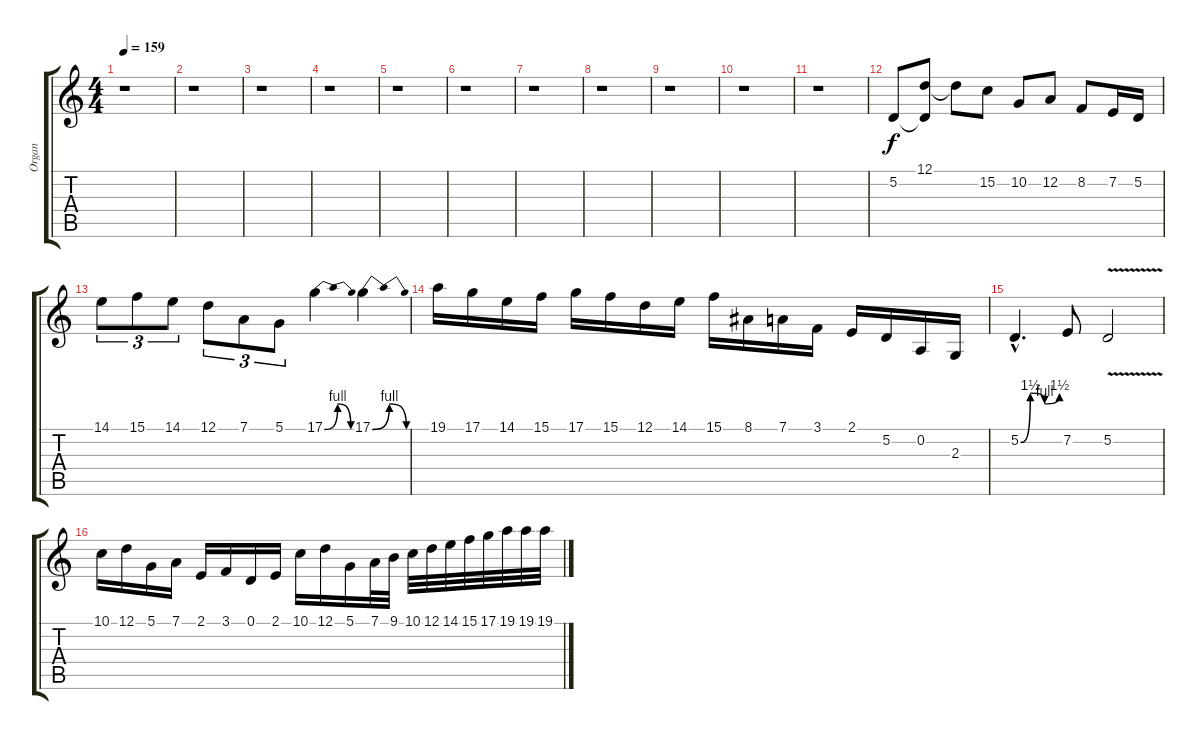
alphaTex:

\track ("Organ" "Organ") {instrument lead1square}
\staff {score tabs}
\tuning (D4 A3 F3 C3 G2 C2) {hide}
\ts (4 4)
\tempo 159
\clef g2
\ks c
r.1{dy f} |
r.1 |
r.1 |
r.1 |
r.1 |
r.1 |
r.1 |
r.1 |
r.1 |
r.1 |
r.1 |
5.2.8{volume 12 balance 13 instrument synthbrass1} (12.1 5.2{t}).8 12.1{t}.8 15.2.8 10.2.8 12.2.8 8.2.8 7.2.16 5.2.16 |
14.1.8{tu (3 2)} 15.1.8{tu (3 2)} 14.1.8{tu (3 2)} 12.1.8{tu (3 2)} 7.1.8{tu (3 2)} 5.1.8{tu (3 2)} 17.1{be (bendrelease 0 0 30 4 30 4 60 0)}.4 17.1{be (bendrelease 0 0 30 4 30 4 60 0)}.4 |
19.1.16 17.1.16 14.1.16 15.1.16 17.1.16 15.1.16 12.1.16 14.1.16 15.1.16 8.1.16 7.1.16 3.1.16 2.1.16 5.2.16 0.2.16 2.3.16 |
5.2{be (custom 0 0 15 6 37 4 60 6) hac}.4{d} 7.2.8 5.2{v}.2 |
10.1.16 12.1.16 5.1.16 7.1.16 2.1.16 3.1.16 0.1.16 2.1.16 10.1.16 12.1.16 5.1.16 7.1.32 9.1.32 10.1.32 12.1.32 14.1.32 15.1.32 17.1.32 19.1.32 19.1.32 19.1.32
